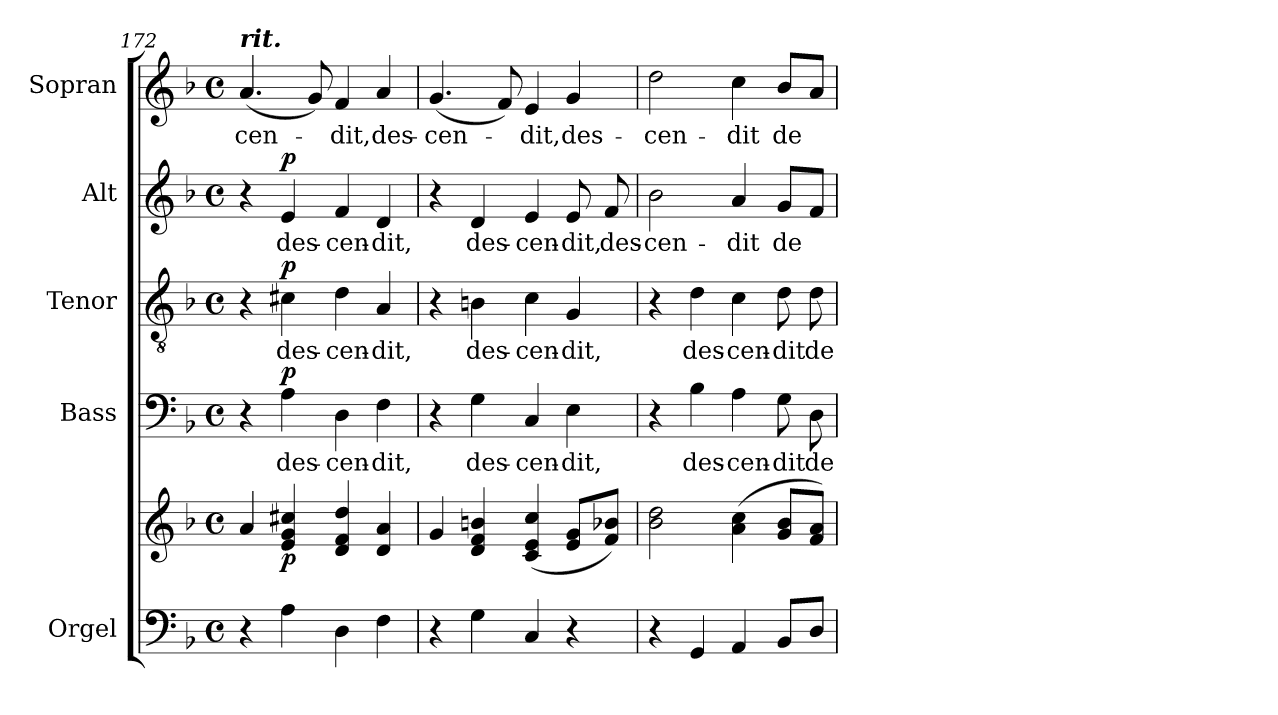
**kern	**kern	**dynam	**kern	**text	**dynam	**kern	**text	**dynam	**kern	**text	**dynam	**kern	**text
*part5	*part5	*part5	*part4	*part4	*part4	*part3	*part3	*part3	*part2	*part2	*part2	*part1	*part1
*staff6	*staff5	*staff5/6	*staff4	*staff4	*staff4	*staff3	*staff3	*staff3	*staff2	*staff2	*staff2	*staff1	*staff1
*I"Orgel	*	*	*I"Bass	*	*	*I"Tenor	*	*	*I"Alt	*	*	*I"Sopran	*
*I'Org.	*	*	*I'B.	*	*	*I'T.	*	*	*I'A.	*	*	*I'S.	*
*clefF4	*clefG2	*	*clefF4	*	*	*clefGv2	*	*	*clefG2	*	*	*clefG2	*
*k[b-]	*k[b-]	*	*k[b-]	*	*	*k[b-]	*	*	*k[b-]	*	*	*k[b-]	*
*F:	*F:	*	*F:	*	*	*F:	*	*	*F:	*	*	*F:	*
*M4/4	*M4/4	*	*M4/4	*	*	*M4/4	*	*	*M4/4	*	*	*M4/4	*
*met(c)	*met(c)	*	*met(c)	*	*	*met(c)	*	*	*met(c)	*	*	*met(c)	*
=172	=172	=172	=172	=172	=172	=172	=172	=172	=172	=172	=172	=172	=172
!	!	!	!	!	!	!	!	!	!	!	!	!LO:TX:a:Bi:t=rit.	!
!	!	!	!	!	!	!	!	!	!	!	!	!	!LO:LY:b
4r	4a/	.	4r	.	.	4r	.	.	4r	.	.	(<4.a/	-cen-
!	!	!LO:DY:b	!	!LO:LY:b	!LO:DY:a	!	!LO:LY:b	!LO:DY:a	!	!LO:LY:b	!LO:DY:a	!	!
4A\	4e/ 4g/ 4cc#X/	p	4A\	des-	p	4c#X\	des-	p	4e/	des-	p	.	.
.	.	.	.	.	.	.	.	.	.	.	.	8g/)	.
!	!	!	!	!LO:LY:b	!	!	!LO:LY:b	!	!	!LO:LY:b	!	!	!LO:LY:b
4D\	4d/ 4f/ 4dd/	.	4D\	-cen-	.	4d\	-cen-	.	4f/	-cen-	.	4f/	-dit,
!	!	!	!	!LO:LY:b	!	!	!LO:LY:b	!	!	!LO:LY:b	!	!	!LO:LY:b
4F\	4d/ 4a/	.	4F\	-dit,	.	4A/	-dit,	.	4d/	-dit,	.	4a/	des-
=173	=173	=173	=173	=173	=173	=173	=173	=173	=173	=173	=173	=173	=173
!	!	!	!	!	!	!	!	!	!	!	!	!	!LO:LY:b
4r	4g/	.	4r	.	.	4r	.	.	4r	.	.	(<4.g/	-cen-
!	!	!	!	!LO:LY:b	!	!	!LO:LY:b	!	!	!LO:LY:b	!	!	!
4G\	4d/ 4f/ 4bn/	.	4G\	des-	.	4Bn\	des-	.	4d/	des-	.	.	.
.	.	.	.	.	.	.	.	.	.	.	.	8f/)	.
!	!	!	!	!LO:LY:b	!	!	!LO:LY:b	!	!	!LO:LY:b	!	!	!LO:LY:b
4C/	(<4c/ 4e/ 4cc/	.	4C/	-cen-	.	4c\	-cen-	.	4e/	-cen-	.	4e/	-dit,
!	!	!	!	!LO:LY:b	!	!	!LO:LY:b	!	!	!LO:LY:b	!	!	!LO:LY:b
4r	8e/ 8g/L	.	4E\	-dit,	.	4G/	-dit,	.	8e/	-dit,	.	4g/	des-
!	!	!	!	!	!	!	!	!	!	!LO:LY:b	!	!	!
.	8f/ 8b-X/J)	.	.	.	.	.	.	.	8f/	des-	.	.	.
=174	=174	=174	=174	=174	=174	=174	=174	=174	=174	=174	=174	=174	=174
!	!	!	!	!	!	!	!	!	!	!LO:LY:b	!	!	!LO:LY:b
4r	2b-\ 2dd\	.	4r	.	.	4r	.	.	2b-\	-cen-	.	2dd\	-cen-
!	!	!	!	!LO:LY:b	!	!	!LO:LY:b	!	!	!	!	!	!
4GG/	.	.	4B-\	des-	.	4d\	des-	.	.	.	.	.	.
!	!	!	!	!LO:LY:b	!	!	!LO:LY:b	!	!	!LO:LY:b	!	!	!LO:LY:b
4AA/	(>4a\ 4cc\	.	4A\	-cen-	.	4c\	-cen-	.	4a/	-dit	.	4cc\	-dit
!	!	!	!	!LO:LY:b	!	!	!LO:LY:b	!	!	!LO:LY:b	!	!	!LO:LY:b
8BB-/L	8g/ 8b-/L	.	8G\	-dit	.	8d\	-dit	.	8g/L	de	.	8b-/L	de
!	!	!	!	!LO:LY:b	!	!	!LO:LY:b	!	!	!	!	!	!
8D/J	8f/ 8a/J)	.	8D\	de	.	8d\	de	.	8f/J	.	.	8a/J	.
=	=	=	=	=	=	=	=	=	=	=	=	=	=
*-	*-	*-	*-	*-	*-	*-	*-	*-	*-	*-	*-	*-	*-
